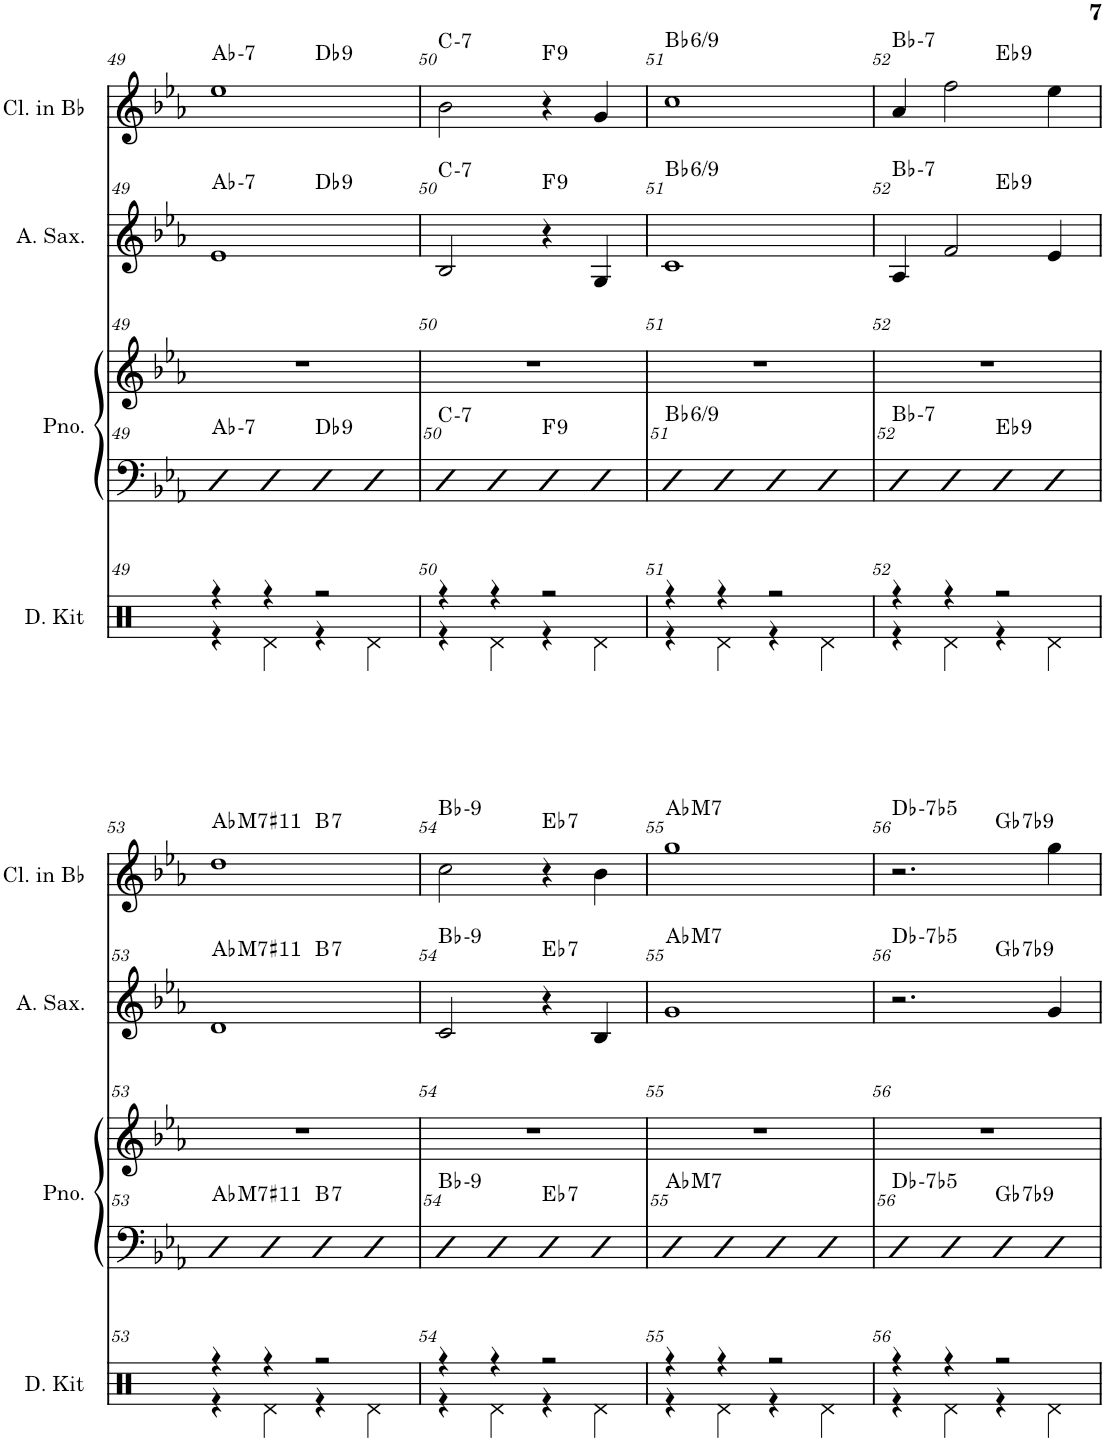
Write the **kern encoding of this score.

**kern	**kern	**kern	**harte	**kern	**harte	**kern	**harte
*part4	*part3	*part3	*part3	*part2	*part2	*part1	*part1
*staff5	*staff4	*staff3	*	*staff2	*	*staff1	*
*I"Drum Kit	*I"Piano	*	*	*I"Alto Saxophone	*	*I"Clarinet in Bb	*
*I'D. Kit	*I'Pno.	*	*	*I'A. Sax.	*	*I'Cl. in Bb	*
!!LO:PB:g=z
*clefX	*clefF4	*clefG2	*	*clefG2	*	*clefG2	*
*	*	*	*	*Trd5c9	*	*Trd1c2	*
*k[]	*k[b-e-a-]	*k[b-e-a-]	*	*k[b-e-a-]	*	*k[b-e-a-]	*
*M4/4	*M4/4	*M4/4	*	*M4/4	*	*M4/4	*
=49	=49	=49	=49	=49	=49	=49	=49
*^	*	*	*	*	*	*	*
!	!	!	!	!LO:H:kt=7	!	!LO:H:kt=7	!	!LO:H:kt=7
*	*	*	*^	*	*^	*	*^	*
4r	4r	4D	1r	2ryy	Ab:min7	1e-	2ryy	Ab:min7	1ee-	2ryy	Ab:min7
4r	4Rd\	4D	.	.	.	.	.	.	.	.	.
!	!	!	!	!	!LO:H:kt=9	!	!	!LO:H:kt=9	!	!	!LO:H:kt=9
2r	4r	4Dn	.	2ryy	Db:9	.	2ryy	Db:9	.	2ryy	Db:9
.	4Rd\	4D	.	.	.	.	.	.	.	.	.
=50	=50	=50	=50	=50	=50	=50	=50	=50	=50	=50	=50
!	!	!	!	!	!LO:H:kt=7	!	!	!LO:H:kt=7	!	!	!LO:H:kt=7
*	*	*	*	*	*	*v	*v	*	*	*	*
*	*	*	*	*	*	*	*	*v	*v	*
4r	4r	4D	1r	2ryy	C:min7	2B-/	C:min7	2b-\	C:min7
4r	4Rd\	4D	.	.	.	.	.	.	.
!	!	!	!	!	!LO:H:kt=9	!	!LO:H:kt=9	!	!LO:H:kt=9
2r	4r	4D	.	2ryy	F:9	4r	F:9	4r	F:9
.	4Rd\	4D	.	.	.	4G/	.	4g/	.
=51	=51	=51	=51	=51	=51	=51	=51	=51	=51
!	!	!	!	!	!LO:H:kt=/6	!	!LO:H:kt=/6	!	!LO:H:kt=/6
*	*	*	*v	*v	*	*	*	*	*
4r	4r	4D	1r	Bb:maj6(9)	1c	Bb:maj6(9)	1cc	Bb:maj6(9)
4r	4Rd\	4D	.	.	.	.	.	.
2r	4r	4D	.	.	.	.	.	.
.	4Rd\	4D	.	.	.	.	.	.
=52	=52	=52	=52	=52	=52	=52	=52	=52
!	!	!	!	!LO:H:kt=7	!	!LO:H:kt=7	!	!LO:H:kt=7
*	*	*	*^	*	*^	*	*^	*
4r	4r	4Dn	1r	2ryy	Bb:min7	4A-/	2ryy	Bb:min7	4a-/	2ryy	Bb:min7
4r	4Rd\	4D	.	.	.	2f/	.	.	2ff\	.	.
!	!	!	!	!	!LO:H:kt=9	!	!	!LO:H:kt=9	!	!	!LO:H:kt=9
2r	4r	4Dn	.	2ryy	Eb:9	.	2ryy	Eb:9	.	2ryy	Eb:9
.	4Rd\	4D	.	.	.	4e-/	.	.	4ee-\	.	.
!!LO:LB:g=z	!!
=53	=53	=53	=53	=53	=53	=53	=53	=53	=53	=53	=53
!	!	!	!	!	!LO:H:kt=M7	!	!	!LO:H:kt=M7	!	!	!LO:H:kt=M7
4r	4r	4D	1r	2ryy	Ab:maj7(#11)	1d	2ryy	Ab:maj7(#11)	1dd	2ryy	Ab:maj7(#11)
4r	4Rd\	4D	.	.	.	.	.	.	.	.	.
!	!	!	!	!	!LO:H:kt=7	!	!	!LO:H:kt=7	!	!	!LO:H:kt=7
2r	4r	4Dn	.	2ryy	B:7	.	2ryy	B:7	.	2ryy	B:7
.	4Rd\	4D	.	.	.	.	.	.	.	.	.
=54	=54	=54	=54	=54	=54	=54	=54	=54	=54	=54	=54
!	!	!	!	!	!LO:H:kt=9	!	!	!LO:H:kt=9	!	!	!LO:H:kt=9
*	*	*	*	*	*	*v	*v	*	*	*	*
*	*	*	*	*	*	*	*	*v	*v	*
4r	4r	4Dn	1r	2ryy	Bb:min9	2c/	Bb:min9	2cc\	Bb:min9
4r	4Rd\	4D	.	.	.	.	.	.	.
!	!	!	!	!	!LO:H:kt=7	!	!LO:H:kt=7	!	!LO:H:kt=7
2r	4r	4Dn	.	2ryy	Eb:7	4r	Eb:7	4r	Eb:7
.	4Rd\	4D	.	.	.	4B-/	.	4b-\	.
=55	=55	=55	=55	=55	=55	=55	=55	=55	=55
!	!	!	!	!	!LO:H:kt=M7	!	!LO:H:kt=M7	!	!LO:H:kt=M7
*	*	*	*v	*v	*	*	*	*	*
4r	4r	4D	1r	Ab:maj7	1g	Ab:maj7	1gg	Ab:maj7
4r	4Rd\	4D	.	.	.	.	.	.
2r	4r	4D	.	.	.	.	.	.
.	4Rd\	4D	.	.	.	.	.	.
=56	=56	=56	=56	=56	=56	=56	=56	=56
!	!	!	!	!LO:H:kt=-7b5	!	!LO:H:kt=-7b5	!	!LO:H:kt=-7b5
*	*	*	*^	*	*^	*	*^	*
4r	4r	4Dn	1r	2ryy	Db:hdim7	2.r	2ryy	Db:hdim7	2.r	2ryy	Db:hdim7
4r	4Rd\	4D	.	.	.	.	.	.	.	.	.
!	!	!	!	!	!LO:H:kt=7	!	!	!LO:H:kt=7	!	!	!LO:H:kt=7
2r	4r	4Dn	.	2ryy	Gb:7(b9)	.	2ryy	Gb:7(b9)	.	2ryy	Gb:7(b9)
.	4Rd\	4D	.	.	.	4g/	.	.	4gg\	.	.
*	*	*	*v	*v	*	*	*	*	*v	*v	*
*v	*v	*	*	*	*v	*v	*	*	*
=	=	=	=	=	=	=	=
*-	*-	*-	*-	*-	*-	*-	*-
